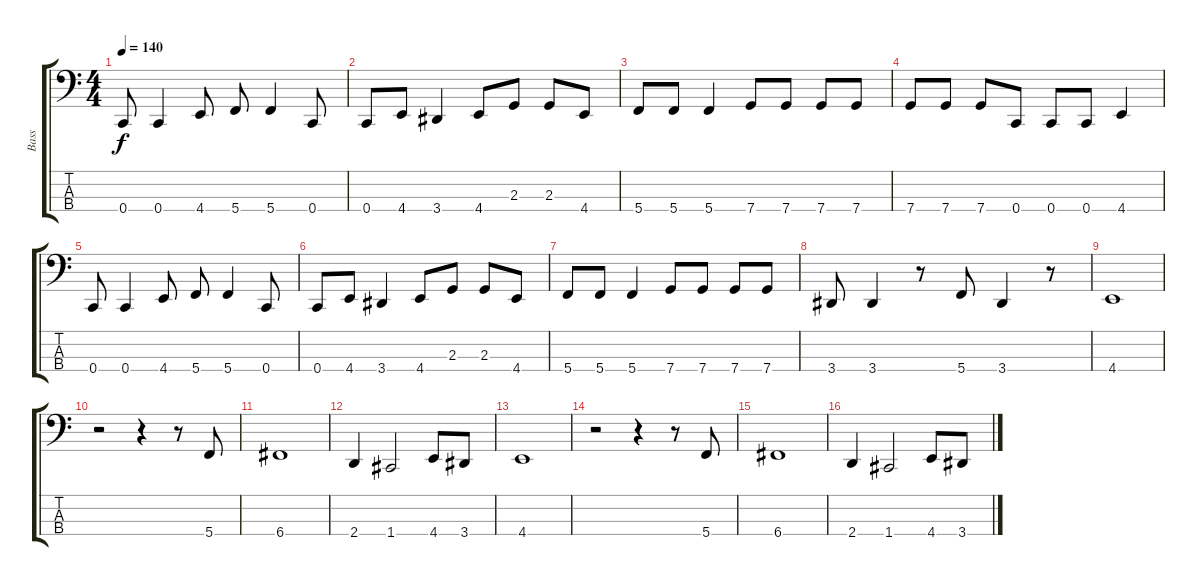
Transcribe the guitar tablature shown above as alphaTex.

\track ("Bass" "Bass") {instrument electricbassfinger}
\staff {score tabs}
\tuning (Eb2 Bb1 F1 C1) {hide}
\ts (4 4)
\tempo 140
\clef f4
\ks c
0.4.8{dy f} 0.4.4 4.4.8 5.4.8 5.4.4 0.4.8 |
0.4.8 4.4.8 3.4.4 4.4.8 2.3.8 2.3.8 4.4.8 |
5.4.8 5.4.8 5.4.4 7.4.8 7.4.8 7.4.8 7.4.8 |
7.4.8 7.4.8 7.4.8 0.4.8 0.4.8 0.4.8 4.4.4 |
0.4.8 0.4.4 4.4.8 5.4.8 5.4.4 0.4.8 |
0.4.8 4.4.8 3.4.4 4.4.8 2.3.8 2.3.8 4.4.8 |
5.4.8 5.4.8 5.4.4 7.4.8 7.4.8 7.4.8 7.4.8 |
3.4.8 3.4.4 r.8 5.4.8 3.4.4 r.8 |
4.4.1 |
r.2 r.4 r.8 5.4.8 |
6.4.1 |
2.4.4 1.4.2 4.4.8 3.4.8 |
4.4.1 |
r.2 r.4 r.8 5.4.8 |
6.4.1 |
2.4.4 1.4.2 4.4.8 3.4.8
